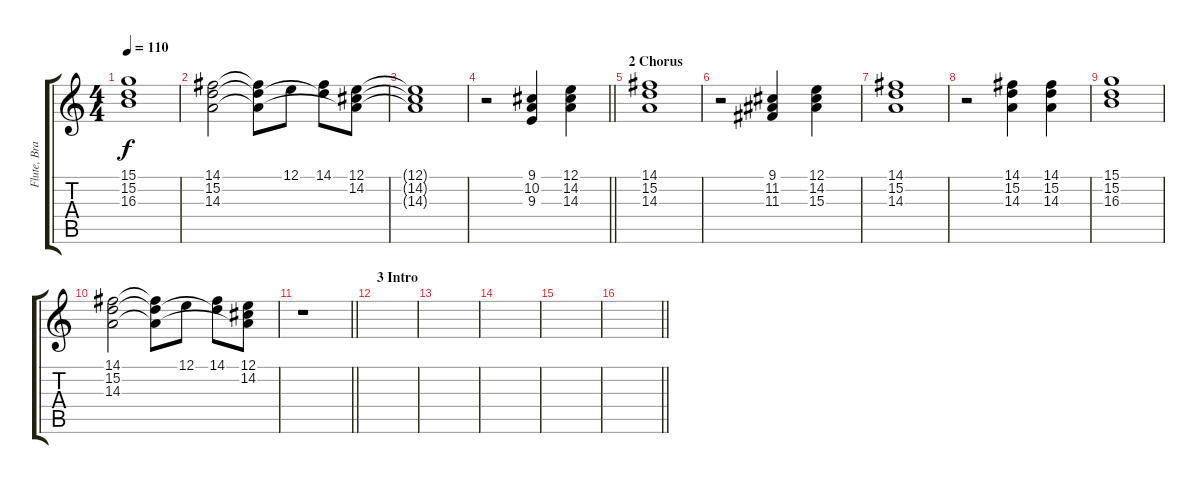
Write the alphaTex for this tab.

\track ("Flute, Brass" "Flute, Bra") {instrument flute}
\staff {score tabs}
\tuning (E4 B3 G3 D3 A2 E2) {hide}
\ts (4 4)
\tempo 110
\clef g2
\ks c
(15.1 15.2 16.3).1{dy f} |
(14.1 15.2 14.3).2 (14.1{t} 15.2{t} 14.3{t}).8 12.1.8 (14.1 15.2{t}).8 (12.1 14.2 14.3{t}).8 |
(12.1{t} 14.2{t} 14.3{t}).1 |
\barLineRight lightlight
r.2 (9.1 10.2 9.3).4 (12.1 14.2 14.3).4 |
\section ("" "2 Chorus")
(14.1 15.2 14.3).1 |
r.2 (9.1 11.2 11.3).4 (12.1 14.2 15.3).4 |
(14.1 15.2 14.3).1 |
r.2 (14.1 15.2 14.3).4 (14.1 15.2 14.3).4 |
(15.1 15.2 16.3).1 |
(14.1 15.2 14.3).2 (14.1{t} 15.2{t} 14.3{t}).8 12.1.8 (14.1 15.2{t}).8 (12.1 14.2 14.3{t}).8 |
\barLineRight lightlight
r.1 |
\section ("" "3 Intro")
|
|
|
|
\barLineRight lightlight
